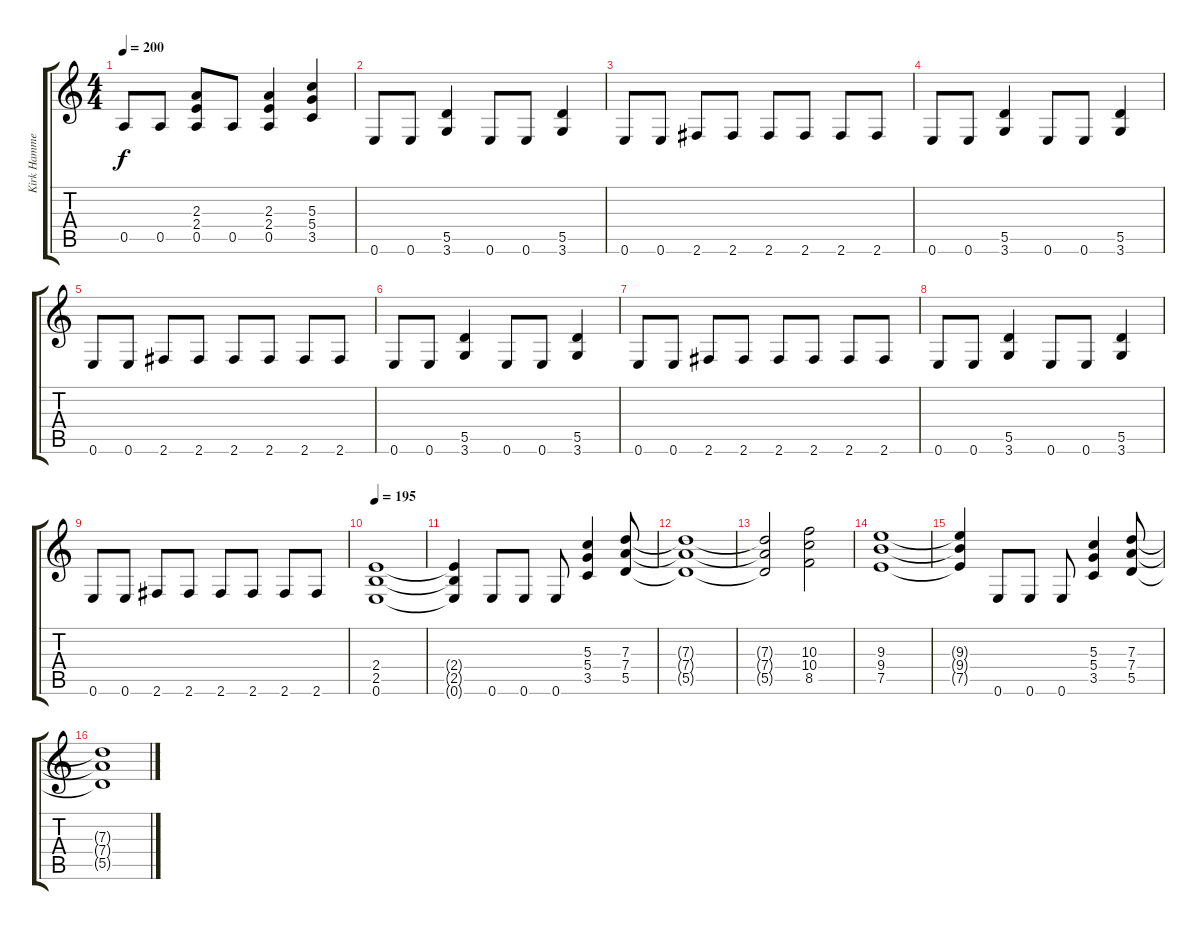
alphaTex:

\track ("Kirk Hammet (Guitar)" "Kirk Hamme") {instrument distortionguitar}
\staff {score tabs}
\tuning (E4 B3 G3 D3 A2 E2) {hide}
\ts (4 4)
\tempo 200
\clef g2
\ks c
0.5.8{dy f} 0.5.8 (2.3 2.4 0.5).8 0.5.8 (2.3 2.4 0.5).4 (5.3 5.4 3.5).4 |
0.6.8 0.6.8 (5.5 3.6).4 0.6.8 0.6.8 (5.5 3.6).4 |
0.6.8 0.6.8 2.6.8 2.6.8 2.6.8 2.6.8 2.6.8 2.6.8 |
0.6.8 0.6.8 (5.5 3.6).4 0.6.8 0.6.8 (5.5 3.6).4 |
0.6.8 0.6.8 2.6.8 2.6.8 2.6.8 2.6.8 2.6.8 2.6.8 |
0.6.8 0.6.8 (5.5 3.6).4 0.6.8 0.6.8 (5.5 3.6).4 |
0.6.8 0.6.8 2.6.8 2.6.8 2.6.8 2.6.8 2.6.8 2.6.8 |
0.6.8 0.6.8 (5.5 3.6).4 0.6.8 0.6.8 (5.5 3.6).4 |
0.6.8 0.6.8 2.6.8 2.6.8 2.6.8 2.6.8 2.6.8 2.6.8 |
\tempo 195
(2.4 2.5 0.6).1 |
(2.4{t} 2.5{t} 0.6{t}).4 0.6.8 0.6.8 0.6.8 (5.3 5.4 3.5).4 (7.3 7.4 5.5).8 |
(7.3{t} 7.4{t} 5.5{t}).1 |
(7.3{t} 7.4{t} 5.5{t}).2 (10.3 10.4 8.5).2 |
(9.3 9.4 7.5).1 |
(9.3{t} 9.4{t} 7.5{t}).4 0.6.8 0.6.8 0.6.8 (5.3 5.4 3.5).4 (7.3 7.4 5.5).8 |
(7.3{t} 7.4{t} 5.5{t}).1
